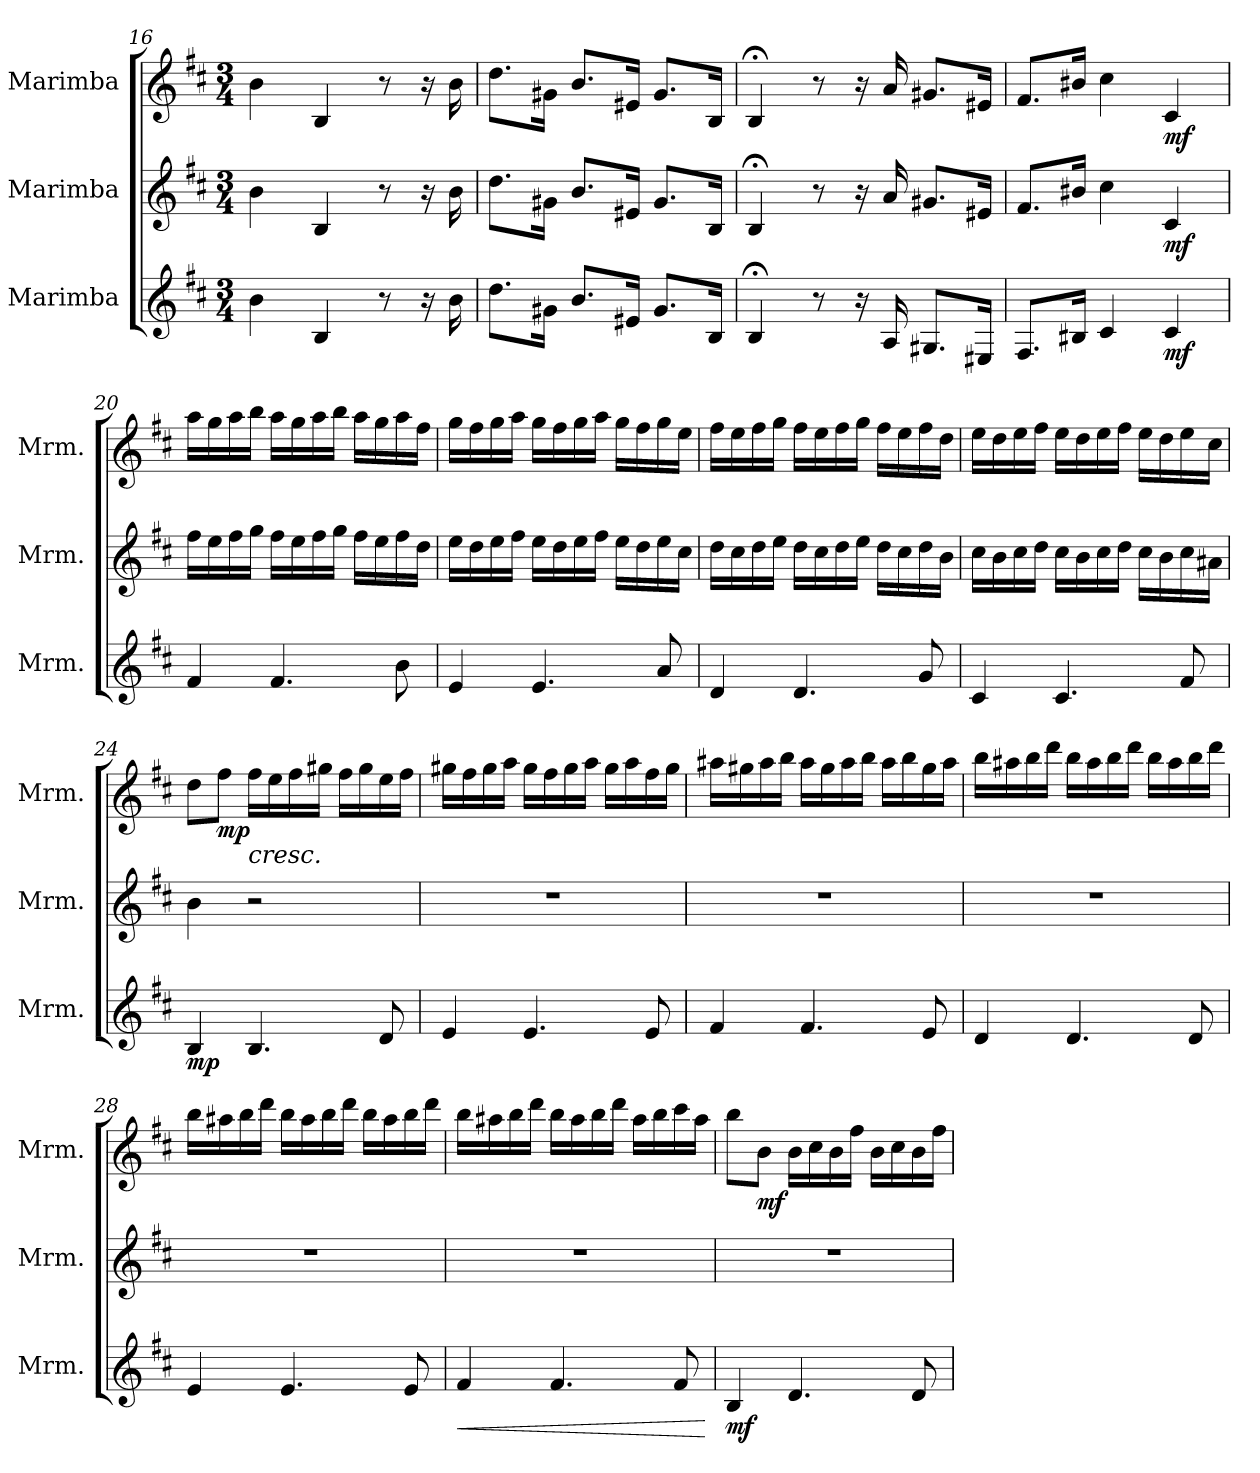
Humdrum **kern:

**kern	**dynam	**kern	**dynam	**kern	**dynam
*part3	*part3	*part2	*part2	*part1	*part1
*staff3	*staff3	*staff2	*staff2	*staff1	*staff1
*I"Marimba	*	*I"Marimba	*	*I"Marimba	*
*I'Mrm.	*	*I'Mrm.	*	*I'Mrm.	*
*clefG2	*	*clefG2	*	*clefG2	*
*k[f#c#]	*	*k[f#c#]	*	*k[f#c#]	*
*M3/4	*	*M3/4	*	*M3/4	*
=16	=16	=16	=16	=16	=16
4b\	.	4b\	.	4b\	.
4B/	.	4B/	.	4B/	.
8r	.	8r	.	8r	.
16r	.	16r	.	16r	.
16b\	.	16b\	.	16b\	.
=17	=17	=17	=17	=17	=17
8.dd\L	.	8.dd\L	.	8.dd\L	.
16g#X\Jk	.	16g#X\Jk	.	16g#X\Jk	.
8.b/L	.	8.b/L	.	8.b/L	.
16e#X/Jk	.	16e#X/Jk	.	16e#X/Jk	.
8.g#/L	.	8.g#/L	.	8.g#/L	.
16B/Jk	.	16B/Jk	.	16B/Jk	.
=18	=18	=18	=18	=18	=18
4B;</	.	4B;</	.	4B;</	.
8r	.	8r	.	8r	.
16r	.	16r	.	16r	.
16A/	.	16a/	.	16a/	.
8.G#X/L	.	8.g#X/L	.	8.g#X/L	.
16E#X/Jk	.	16e#X/Jk	.	16e#X/Jk	.
=19	=19	=19	=19	=19	=19
8.F#/L	.	8.f#/L	.	8.f#/L	.
16B#X/Jk	.	16b#X/Jk	.	16b#X/Jk	.
4c#/	.	4cc#\	.	4cc#\	.
!	!LO:DY:b	!	!LO:DY:b	!	!LO:DY:b
4c#/	mf	4c#/	mf	4c#/	mf
!!LO:LB:g=z
=20	=20	=20	=20	=20	=20
4f#/	.	16ff#\LL	.	16aa\LL	.
.	.	16ee\	.	16gg\	.
.	.	16ff#\	.	16aa\	.
.	.	16gg\JJ	.	16bb\JJ	.
4.f#/	.	16ff#\LL	.	16aa\LL	.
.	.	16ee\	.	16gg\	.
.	.	16ff#\	.	16aa\	.
.	.	16gg\JJ	.	16bb\JJ	.
.	.	16ff#\LL	.	16aa\LL	.
.	.	16ee\	.	16gg\	.
8b\	.	16ff#\	.	16aa\	.
.	.	16dd\JJ	.	16ff#\JJ	.
=21	=21	=21	=21	=21	=21
4e/	.	16ee\LL	.	16gg\LL	.
.	.	16dd\	.	16ff#\	.
.	.	16ee\	.	16gg\	.
.	.	16ff#\JJ	.	16aa\JJ	.
4.e/	.	16ee\LL	.	16gg\LL	.
.	.	16dd\	.	16ff#\	.
.	.	16ee\	.	16gg\	.
.	.	16ff#\JJ	.	16aa\JJ	.
.	.	16ee\LL	.	16gg\LL	.
.	.	16dd\	.	16ff#\	.
8a/	.	16ee\	.	16gg\	.
.	.	16cc#\JJ	.	16ee\JJ	.
=22	=22	=22	=22	=22	=22
4d/	.	16dd\LL	.	16ff#\LL	.
.	.	16cc#\	.	16ee\	.
.	.	16dd\	.	16ff#\	.
.	.	16ee\JJ	.	16gg\JJ	.
4.d/	.	16dd\LL	.	16ff#\LL	.
.	.	16cc#\	.	16ee\	.
.	.	16dd\	.	16ff#\	.
.	.	16ee\JJ	.	16gg\JJ	.
.	.	16dd\LL	.	16ff#\LL	.
.	.	16cc#\	.	16ee\	.
8g/	.	16dd\	.	16ff#\	.
.	.	16b\JJ	.	16dd\JJ	.
!!LO:LB:g=z
=23	=23	=23	=23	=23	=23
4c#/	.	16cc#\LL	.	16ee\LL	.
.	.	16b\	.	16dd\	.
.	.	16cc#\	.	16ee\	.
.	.	16dd\JJ	.	16ff#\JJ	.
4.c#/	.	16cc#\LL	.	16ee\LL	.
.	.	16b\	.	16dd\	.
.	.	16cc#\	.	16ee\	.
.	.	16dd\JJ	.	16ff#\JJ	.
.	.	16cc#\LL	.	16ee\LL	.
.	.	16b\	.	16dd\	.
8f#/	.	16cc#\	.	16ee\	.
.	.	16a#X\JJ	.	16cc#\JJ	.
=24	=24	=24	=24	=24	=24
!	!LO:DY:b	!	!	!	!
4B/	mp	4b\	.	8dd\L	.
!	!	!	!	!	!LO:DY:b
.	.	.	.	8ff#\J	mp
!	!	!	!	!LO:TX:b:i:t=cresc.	!
4.B/	.	2r	.	16ff#\LL	.
.	.	.	.	16ee\	.
.	.	.	.	16ff#\	.
.	.	.	.	16gg#X\JJ	.
.	.	.	.	16ff#\LL	.
.	.	.	.	16gg#\	.
8d/	.	.	.	16ee\	.
.	.	.	.	16ff#\JJ	.
=25	=25	=25	=25	=25	=25
4e/	.	2.r	.	16gg#X\LL	.
.	.	.	.	16ff#\	.
.	.	.	.	16gg#\	.
.	.	.	.	16aa\JJ	.
4.e/	.	.	.	16gg#\LL	.
.	.	.	.	16ff#\	.
.	.	.	.	16gg#\	.
.	.	.	.	16aa\JJ	.
.	.	.	.	16gg#\LL	.
.	.	.	.	16aa\	.
8e/	.	.	.	16ff#\	.
.	.	.	.	16gg#\JJ	.
!!LO:LB:g=z
=26	=26	=26	=26	=26	=26
4f#/	.	2.r	.	16aa#X\LL	.
.	.	.	.	16gg#X\	.
.	.	.	.	16aa#\	.
.	.	.	.	16bb\JJ	.
4.f#/	.	.	.	16aa#\LL	.
.	.	.	.	16gg#\	.
.	.	.	.	16aa#\	.
.	.	.	.	16bb\JJ	.
.	.	.	.	16aa#\LL	.
.	.	.	.	16bb\	.
8e/	.	.	.	16gg#\	.
.	.	.	.	16aa#\JJ	.
=27	=27	=27	=27	=27	=27
4d/	.	2.r	.	16bb\LL	.
.	.	.	.	16aa#X\	.
.	.	.	.	16bb\	.
.	.	.	.	16ddd\JJ	.
4.d/	.	.	.	16bb\LL	.
.	.	.	.	16aa#\	.
.	.	.	.	16bb\	.
.	.	.	.	16ddd\JJ	.
.	.	.	.	16bb\LL	.
.	.	.	.	16aa#\	.
8d/	.	.	.	16bb\	.
.	.	.	.	16ddd\JJ	.
!!LO:PB:g=z
=28	=28	=28	=28	=28	=28
4e/	.	2.r	.	16bb\LL	.
.	.	.	.	16aa#X\	.
.	.	.	.	16bb\	.
.	.	.	.	16ddd\JJ	.
4.e/	.	.	.	16bb\LL	.
.	.	.	.	16aa#\	.
.	.	.	.	16bb\	.
.	.	.	.	16ddd\JJ	.
.	.	.	.	16bb\LL	.
.	.	.	.	16aa#\	.
8e/	.	.	.	16bb\	.
.	.	.	.	16ddd\JJ	.
=29	=29	=29	=29	=29	=29
!	!LO:HP:b	!	!	!	!
4f#/	<	2.r	.	16bb\LL	.
.	.	.	.	16aa#X\	.
.	.	.	.	16bb\	.
.	.	.	.	16ddd\JJ	.
4.f#/	.	.	.	16bb\LL	.
.	.	.	.	16aa#\	.
.	.	.	.	16bb\	.
.	.	.	.	16ddd\JJ	.
.	.	.	.	16aa#\LL	.
.	.	.	.	16bb\	.
8f#/	.	.	.	16ccc#\	.
.	.	.	.	16aa#\JJ	.
.	[	.	.	.	.
=30	=30	=30	=30	=30	=30
!	!LO:DY:b	!	!	!	!
4B/	mf	2.r	.	8bb\L	.
!	!	!	!	!	!LO:DY:b
.	.	.	.	8b\J	mf
4.d/	.	.	.	16b\LL	.
.	.	.	.	16cc#\	.
.	.	.	.	16b\	.
.	.	.	.	16ff#\JJ	.
.	.	.	.	16b\LL	.
.	.	.	.	16cc#\	.
8d/	.	.	.	16b\	.
.	.	.	.	16ff#\JJ	.
=	=	=	=	=	=
*-	*-	*-	*-	*-	*-
